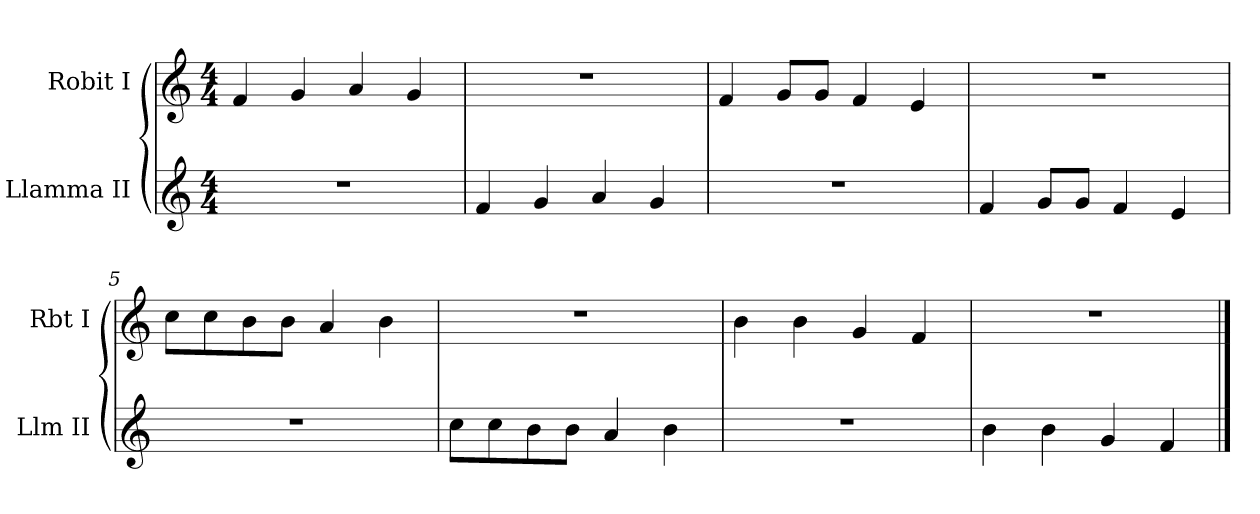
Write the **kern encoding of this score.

**kern	**kern
*part2	*part1
*staff2	*staff1
*I"Llamma II	*I"Robit I
*I'Llm II	*I'Rbt I
*clefG2	*clefG2
*k[]	*k[]
*C:	*C:
*M4/4	*M4/4
=1	=1
1r	4f/
.	4g/
.	4a/
.	4g/
=2	=2
4f/	1r
4g/	.
4a/	.
4g/	.
=3	=3
1r	4f/
.	8g/L
.	8g/J
.	4f/
.	4e/
=4	=4
4f/	1r
8g/L	.
8g/J	.
4f/	.
4e/	.
=5	=5
1r	8cc\L
.	8cc\
.	8b\
.	8b\J
.	4a/
.	4b\
!!LO:LB:g=z
=6	=6
8cc\L	1r
8cc\	.
8b\	.
8b\J	.
4a/	.
4b\	.
=7	=7
1r	4b\
.	4b\
.	4g/
.	4f/
=8	=8
4b\	1r
4b\	.
4g/	.
4f/	.
==	==
*-	*-
